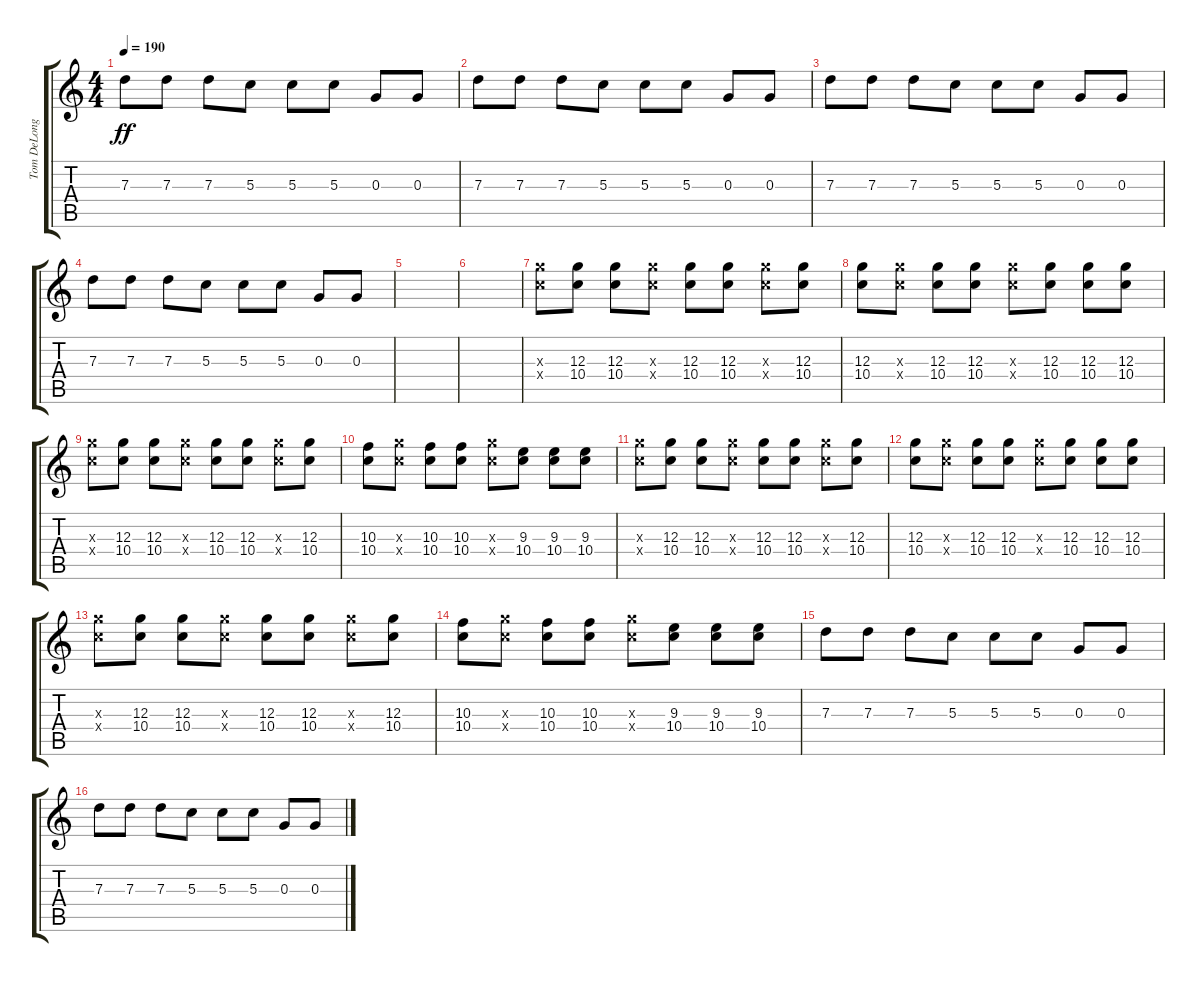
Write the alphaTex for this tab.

\track ("Tom DeLonge - Guitar 1" "Tom DeLong") {instrument distortionguitar}
\staff {score tabs}
\tuning (E4 B3 G3 D3 A2 E2) {hide}
\ts (4 4)
\tempo 190
\clef g2
\ks c
7.3.8{dy ff} 7.3.8 7.3.8 5.3.8 5.3.8 5.3.8 0.3.8 0.3.8 |
7.3.8 7.3.8 7.3.8 5.3.8 5.3.8 5.3.8 0.3.8 0.3.8 |
7.3.8 7.3.8 7.3.8 5.3.8 5.3.8 5.3.8 0.3.8 0.3.8 |
7.3.8 7.3.8 7.3.8 5.3.8 5.3.8 5.3.8 0.3.8 0.3.8 |
|
|
(12.3{x} 10.4{x}).8 (12.3 10.4).8 (12.3 10.4).8 (12.3{x} 10.4{x}).8 (12.3 10.4).8 (12.3 10.4).8 (12.3{x} 10.4{x}).8 (12.3 10.4).8 |
(12.3 10.4).8 (12.3{x} 10.4{x}).8 (12.3 10.4).8 (12.3 10.4).8 (12.3{x} 10.4{x}).8 (12.3 10.4).8 (12.3 10.4).8 (12.3 10.4).8 |
(12.3{x} 10.4{x}).8 (12.3 10.4).8 (12.3 10.4).8 (12.3{x} 10.4{x}).8 (12.3 10.4).8 (12.3 10.4).8 (12.3{x} 10.4{x}).8 (12.3 10.4).8 |
(10.3 10.4).8 (12.3{x} 10.4{x}).8 (10.3 10.4).8 (10.3 10.4).8 (12.3{x} 10.4{x}).8 (9.3 10.4).8 (9.3 10.4).8 (9.3 10.4).8 |
(12.3{x} 10.4{x}).8 (12.3 10.4).8 (12.3 10.4).8 (12.3{x} 10.4{x}).8 (12.3 10.4).8 (12.3 10.4).8 (12.3{x} 10.4{x}).8 (12.3 10.4).8 |
(12.3 10.4).8 (12.3{x} 10.4{x}).8 (12.3 10.4).8 (12.3 10.4).8 (12.3{x} 10.4{x}).8 (12.3 10.4).8 (12.3 10.4).8 (12.3 10.4).8 |
(12.3{x} 10.4{x}).8 (12.3 10.4).8 (12.3 10.4).8 (12.3{x} 10.4{x}).8 (12.3 10.4).8 (12.3 10.4).8 (12.3{x} 10.4{x}).8 (12.3 10.4).8 |
(10.3 10.4).8 (12.3{x} 10.4{x}).8 (10.3 10.4).8 (10.3 10.4).8 (12.3{x} 10.4{x}).8 (9.3 10.4).8 (9.3 10.4).8 (9.3 10.4).8 |
7.3.8 7.3.8 7.3.8 5.3.8 5.3.8 5.3.8 0.3.8 0.3.8 |
7.3.8 7.3.8 7.3.8 5.3.8 5.3.8 5.3.8 0.3.8 0.3.8
